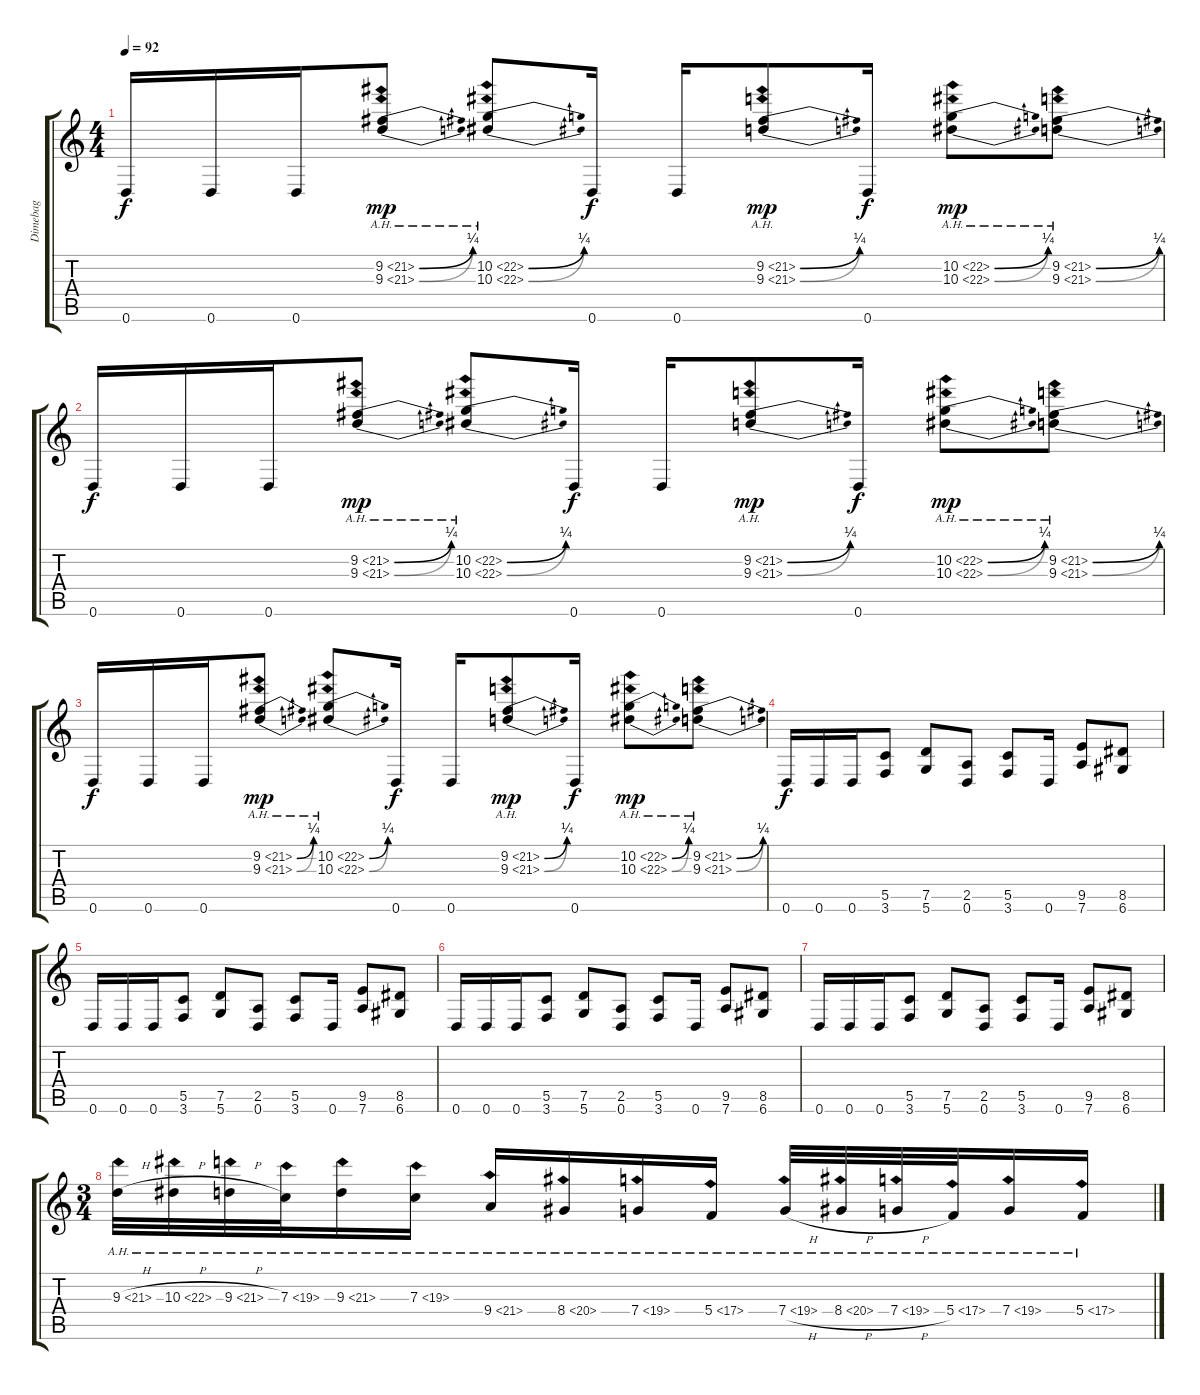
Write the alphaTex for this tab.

\track ("Dimebag" "Dimebag") {instrument distortionguitar}
\staff {score tabs}
\tuning (D4 A3 F3 C3 G2 D2) {hide}
\ts (4 4)
\tempo 92
\clef g2
\ks c
0.6.16{dy f} 0.6.16 0.6.16 (9.2{be (bend 0 0 60 1) ah 12} 9.3{be (bend 0 0 60 1) ah 12}).8{dy mp} (10.2{be (bend 0 0 60 1) ah 12} 10.3{be (bend 0 0 60 1) ah 12}).8 0.6.16{dy f} 0.6.16 (9.2{be (bend 0 0 60 1) ah 12} 9.3{be (bend 0 0 60 1) ah 12}).8{dy mp} 0.6.16{dy f} (10.2{be (bend 0 0 60 1) ah 12} 10.3{be (bend 0 0 60 1) ah 12}).8{dy mp} (9.2{be (bend 0 0 60 1) ah 12} 9.3{be (bend 0 0 60 1) ah 12}).8 |
0.6.16{dy f} 0.6.16 0.6.16 (9.2{be (bend 0 0 60 1) ah 12} 9.3{be (bend 0 0 60 1) ah 12}).8{dy mp} (10.2{be (bend 0 0 60 1) ah 12} 10.3{be (bend 0 0 60 1) ah 12}).8 0.6.16{dy f} 0.6.16 (9.2{be (bend 0 0 60 1) ah 12} 9.3{be (bend 0 0 60 1) ah 12}).8{dy mp} 0.6.16{dy f} (10.2{be (bend 0 0 60 1) ah 12} 10.3{be (bend 0 0 60 1) ah 12}).8{dy mp} (9.2{be (bend 0 0 60 1) ah 12} 9.3{be (bend 0 0 60 1) ah 12}).8 |
0.6.16{dy f} 0.6.16 0.6.16 (9.2{be (bend 0 0 60 1) ah 12} 9.3{be (bend 0 0 60 1) ah 12}).8{dy mp} (10.2{be (bend 0 0 60 1) ah 12} 10.3{be (bend 0 0 60 1) ah 12}).8 0.6.16{dy f} 0.6.16 (9.2{be (bend 0 0 60 1) ah 12} 9.3{be (bend 0 0 60 1) ah 12}).8{dy mp} 0.6.16{dy f} (10.2{be (bend 0 0 60 1) ah 12} 10.3{be (bend 0 0 60 1) ah 12}).8{dy mp} (9.2{be (bend 0 0 60 1) ah 12} 9.3{be (bend 0 0 60 1) ah 12}).8 |
\section ("" "")
0.6.16{dy f} 0.6.16 0.6.16 (5.5 3.6).8 (7.5 5.6).8 (2.5 0.6).8 (5.5 3.6).8 0.6.16 (9.5 7.6).8 (8.5 6.6).8 |
0.6.16 0.6.16 0.6.16 (5.5 3.6).8 (7.5 5.6).8 (2.5 0.6).8 (5.5 3.6).8 0.6.16 (9.5 7.6).8 (8.5 6.6).8 |
0.6.16 0.6.16 0.6.16 (5.5 3.6).8 (7.5 5.6).8 (2.5 0.6).8 (5.5 3.6).8 0.6.16 (9.5 7.6).8 (8.5 6.6).8 |
0.6.16 0.6.16 0.6.16 (5.5 3.6).8 (7.5 5.6).8 (2.5 0.6).8 (5.5 3.6).8 0.6.16 (9.5 7.6).8 (8.5 6.6).8 |
\ts (3 4)
\section ("" "")
9.3{ah 12 h}.32 10.3{ah 12 h}.32 9.3{ah 12 h}.32 7.3{ah 12}.32 9.3{ah 12}.16 7.3{ah 12}.16 9.4{ah 12}.16 8.4{ah 12}.16 7.4{ah 12}.16 5.4{ah 12}.16 7.4{ah 12 h}.32 8.4{ah 12 h}.32 7.4{ah 12 h}.32 5.4{ah 12}.32 7.4{ah 12}.16 5.4{ah 12}.16
